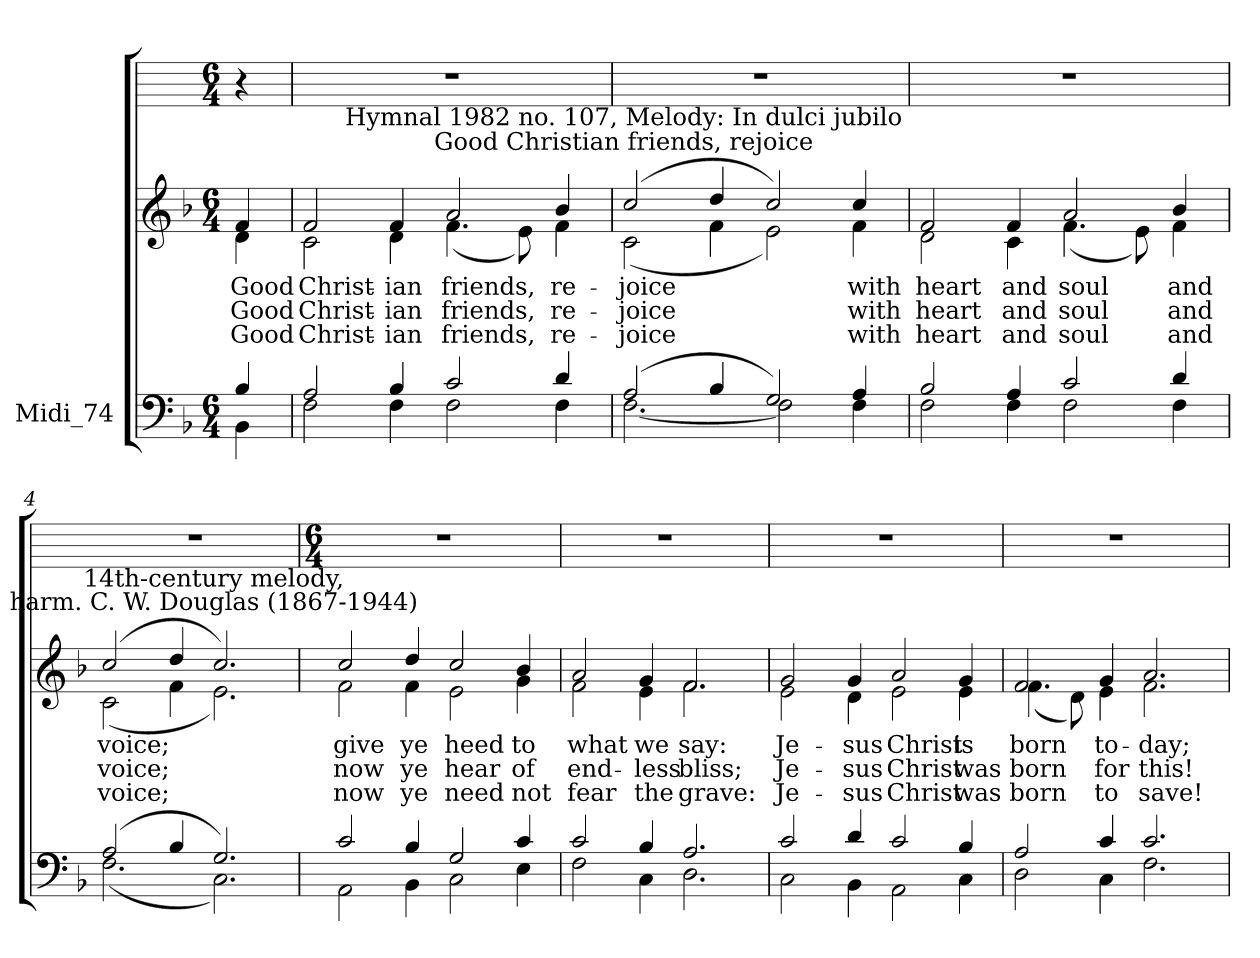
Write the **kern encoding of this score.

**kern	**kern	**text	**text	**text	**kern
*part3	*part2	*part2	*part2	*part2	*part1
*staff3	*staff2	*staff2	*staff2	*staff2	*staff1
*I"Midi_74	*	*	*	*	*
*clefF4	*clefG2	*	*	*	*
*k[b-]	*k[b-]	*	*	*	*
*F:	*F:	*	*	*	*
*M6/4	*M6/4	*	*	*	*M6/4
=	=	=	=	=	=
*^	*	*	*	*	*
!	!	!LO:TX:a:cj:t=John Mason Neale\n(1818-1866)	!	!	!	!
!	!	!	!LO:LY:b	!LO:LY:b	!LO:LY:b	!
*	*	*^	*	*	*	*
4B-/	4BB-\	4f/	4d\	Good	Good	Good	4r
=1	=1	=1	=1	=1	=1	=1	=1
!	!	!	!	!LO:LY:b	!LO:LY:b	!LO:LY:b	!
2A/	2F\	2f/	2c\	Christ-	-Christ-	-Christ-	1.r
!	!	!	!	!LO:LY:b	!LO:LY:b	!LO:LY:b	!
4B-/	4F\	4f/	4d\	-ian	ian	ian	.
!	!	!	!	!LO:LY:b	!LO:LY:b	!LO:LY:b	!
2c/	2F\	2a/	(<4.f\	friends,	friends,	friends,	.
.	.	.	8e\)	.	.	.	.
!	!	!	!	!LO:LY:b	!LO:LY:b	!LO:LY:b	!
4d/	4F\	4b-/	4f\	re-	-re-	-re-	.
=2	=2	=2	=2	=2	=2	=2	=2
!	!	!LO:TX:a:cj:t=Good Christian friends, rejoice	!	!	!	!	!
!	!	!LO:TX:a:cj:t=Hymnal 1982 no. 107, Melody&colon; In dulci jubilo	!	!	!	!	!
!	!	!	!	!LO:LY:b	!LO:LY:b	!LO:LY:b	!
(>2A/	[2.F\	(>2cc/	(<2c\	-joice	joice	joice	1.r
4B-/	.	4dd/	4f\	.	.	.	.
2G/)	2F\]	2cc/)	2e\)	.	.	.	.
!	!	!	!	!LO:LY:b	!LO:LY:b	!LO:LY:b	!
4A/	4F\	4cc/	4f\	with	with	with	.
=3	=3	=3	=3	=3	=3	=3	=3
!	!	!	!	!LO:LY:b	!LO:LY:b	!LO:LY:b	!
2B-/	2F\	2f/	2d\	heart	heart	heart	1.r
!	!	!	!	!LO:LY:b	!LO:LY:b	!LO:LY:b	!
4A/	4F\	4f/	4c\	and	and	and	.
!	!	!	!	!LO:LY:b	!LO:LY:b	!LO:LY:b	!
2c/	2F\	2a/	(<4.f\	soul	soul	soul	.
.	.	.	8e\)	.	.	.	.
!	!	!	!	!LO:LY:b	!LO:LY:b	!LO:LY:b	!
4d/	4F\	4b-/	4f\	and	and	and	.
=4	=4	=4	=4	=4	=4	=4	=4
!	!	!	!	!LO:LY:b	!LO:LY:b	!LO:LY:b	!
(>2A/	(<2.F\	(>2cc/	(<2c\	voice;	voice;	voice;	1.r
4B-/	.	4dd/	4f\	.	.	.	.
!	!	!LO:TX:a:cj:t=14th-century melody,\nharm. C. W. Douglas (1867-1944)	!	!	!	!	!
2.G/)	2.C\)	2.cc/)	2.e\)	.	.	.	.
!!LO:LB:g=z
=5	=5	=5	=5	=5	=5	=5	=5
*	*	*	*	*	*	*	*M6/4
!	!	!	!	!LO:LY:b	!LO:LY:b	!LO:LY:b	!
2c/	2AA\	2cc/	2f\	give	now	now	1.r
!	!	!	!	!LO:LY:b	!LO:LY:b	!LO:LY:b	!
4B-/	4BB-\	4dd/	4f\	ye	ye	ye	.
!	!	!	!	!LO:LY:b	!LO:LY:b	!LO:LY:b	!
2G/	2C\	2cc/	2e\	heed	hear	need	.
!	!	!	!	!LO:LY:b	!LO:LY:b	!LO:LY:b	!
4c/	4E\	4b-/	4g\	to	of	not	.
=6	=6	=6	=6	=6	=6	=6	=6
!	!	!	!	!LO:LY:b	!LO:LY:b	!LO:LY:b	!
2c/	2F\	2a/	2f\	what	end-	-fear	1.r
!	!	!	!	!LO:LY:b	!LO:LY:b	!LO:LY:b	!
4B-/	4C\	4g/	4e\	we	less	the	.
!	!	!	!	!LO:LY:b	!LO:LY:b	!LO:LY:b	!
2.A/	2.D\	2.f/	2.f\	say:	bliss;	grave:	.
=7	=7	=7	=7	=7	=7	=7	=7
!	!	!	!	!LO:LY:b	!LO:LY:b	!LO:LY:b	!
2c/	2C\	2g/	2e\	Je-	-Je-	-Je-	1.r
!	!	!	!	!LO:LY:b	!LO:LY:b	!LO:LY:b	!
4d/	4BB-\	4g/	4d\	-sus	sus	sus	.
!	!	!	!	!LO:LY:b	!LO:LY:b	!LO:LY:b	!
2c/	2AA\	2a/	2e\	Christ	Christ	Christ	.
!	!	!	!	!LO:LY:b	!LO:LY:b	!LO:LY:b	!
4B-/	4C\	4g/	4e\	is	was	was	.
=8	=8	=8	=8	=8	=8	=8	=8
!	!	!	!	!LO:LY:b	!LO:LY:b	!LO:LY:b	!
2A/	2D\	2f/	(<4.f\	born	born	born	1.r
.	.	.	8d\)	.	.	.	.
!	!	!	!	!LO:LY:b	!LO:LY:b	!LO:LY:b	!
4c/	4C\	4g/	4e\	to-	-for	to	.
!	!	!	!	!LO:LY:b	!LO:LY:b	!LO:LY:b	!
2.c/	2.F\	2.a/	2.f\	day;	this!	save!	.
*v	*v	*	*	*	*	*	*
*	*v	*v	*	*	*	*
=	=	=	=	=	=
*-	*-	*-	*-	*-	*-
